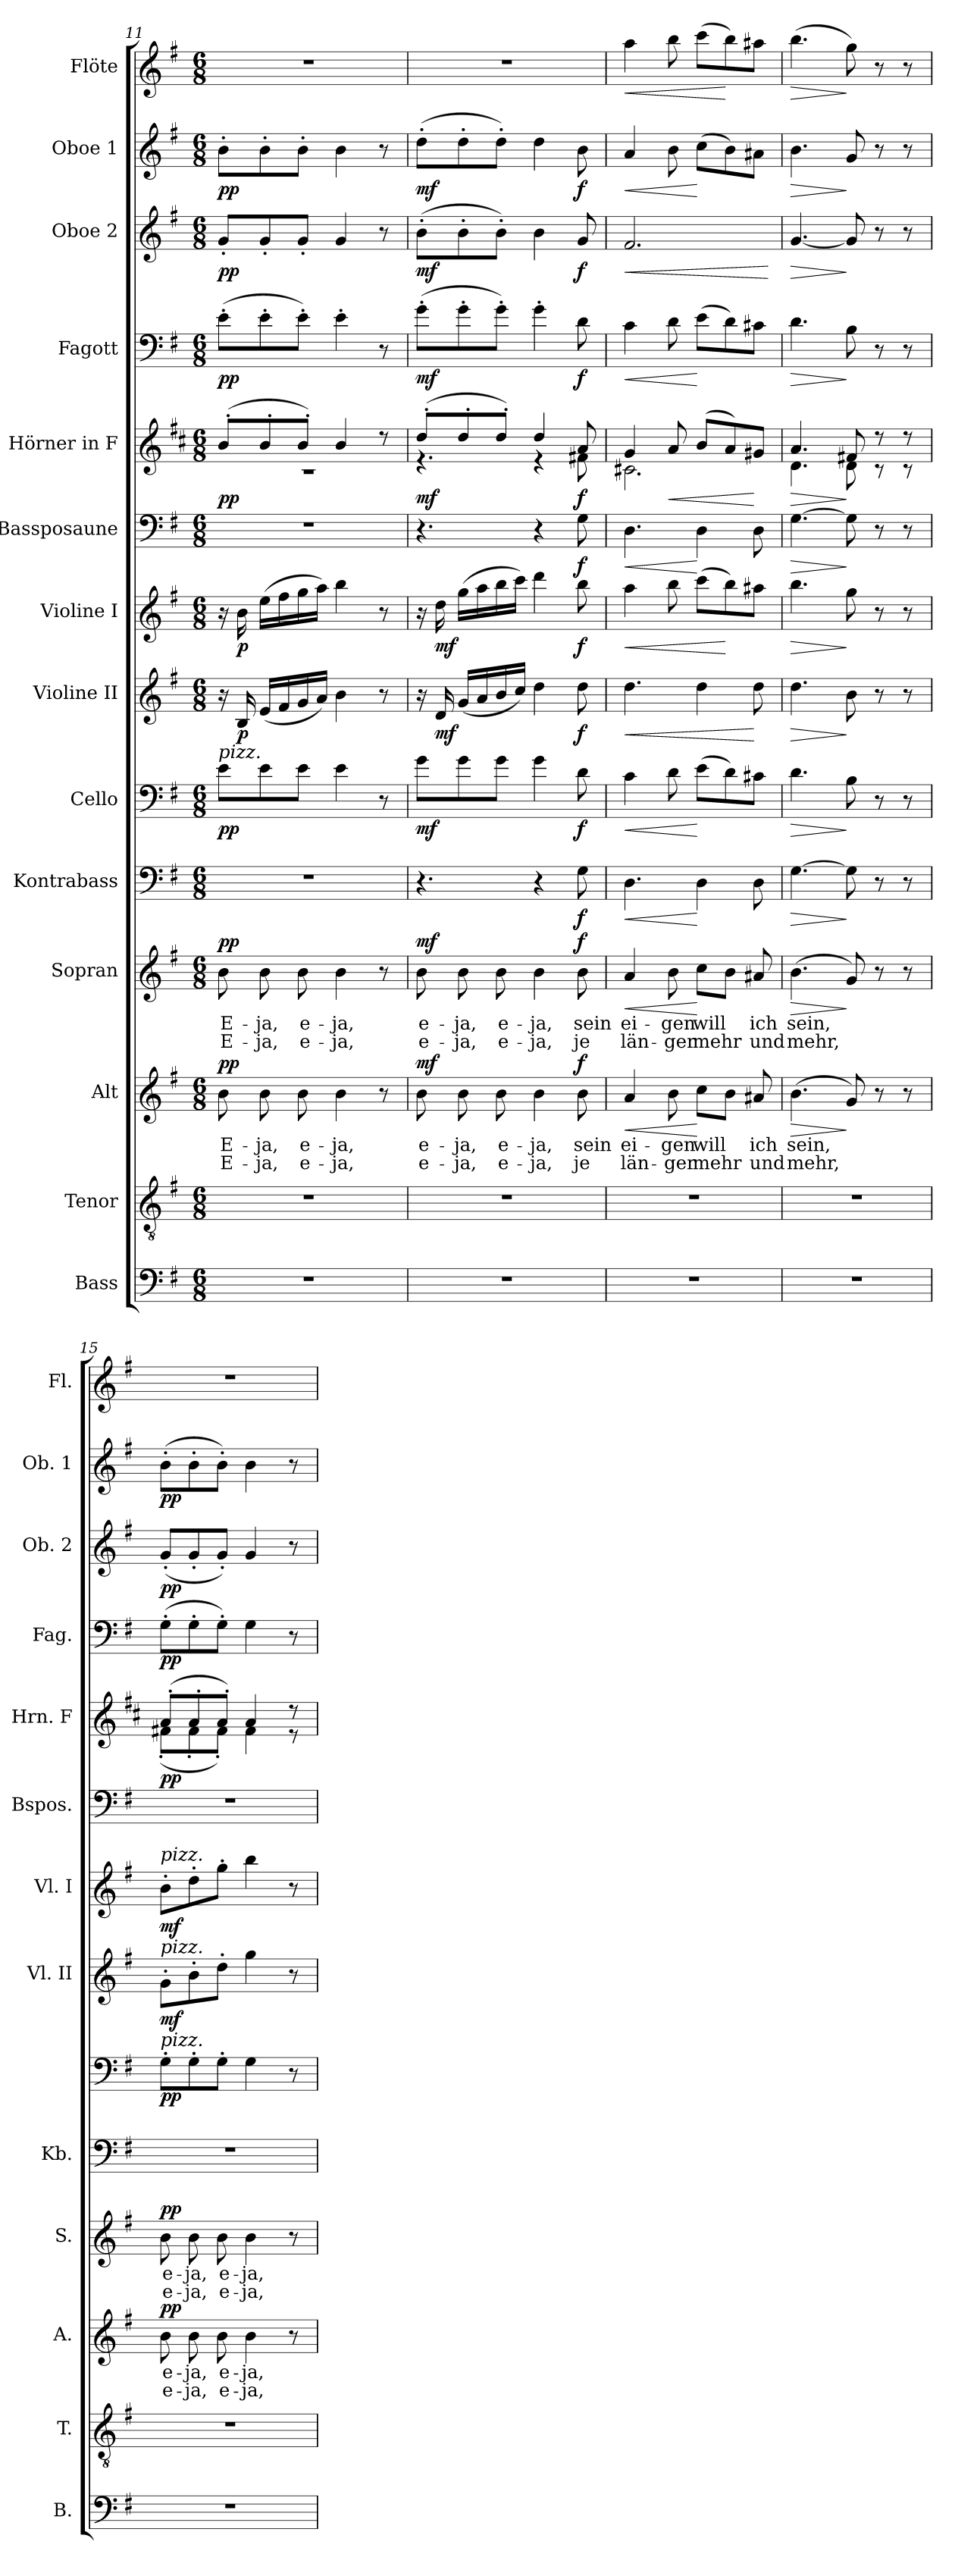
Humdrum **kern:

**kern	**kern	**kern	**text	**text	**dynam	**kern	**text	**text	**dynam	**kern	**dynam	**kern	**dynam	**kern	**dynam	**kern	**dynam	**kern	**dynam	**kern	**dynam	**kern	**dynam	**kern	**dynam	**kern	**dynam	**kern	**dynam
*part14	*part13	*part12	*part12	*part12	*part12	*part11	*part11	*part11	*part11	*part10	*part10	*part9	*part9	*part8	*part8	*part7	*part7	*part6	*part6	*part5	*part5	*part4	*part4	*part3	*part3	*part2	*part2	*part1	*part1
*staff14	*staff13	*staff12	*staff12	*staff12	*staff12	*staff11	*staff11	*staff11	*staff11	*staff10	*staff10	*staff9	*staff9	*staff8	*staff8	*staff7	*staff7	*staff6	*staff6	*staff5	*staff5	*staff4	*staff4	*staff3	*staff3	*staff2	*staff2	*staff1	*staff1
*I"Bass	*I"Tenor	*I"Alt	*	*	*	*I"Sopran	*	*	*	*I"Kontrabass	*	*I"Cello	*	*I"Violine II	*	*I"Violine I	*	*I"Bassposaune	*	*I"Hörner in F	*	*I"Fagott	*	*I"Oboe 2	*	*I"Oboe 1	*	*I"Flöte	*
*I'B.	*I'T.	*I'A.	*	*	*	*I'S.	*	*	*	*I'Kb.	*	*	*	*I'Vl. II	*	*I'Vl. I	*	*I'Bspos.	*	*I'Hrn. F	*	*I'Fag.	*	*I'Ob. 2	*	*I'Ob. 1	*	*I'Fl.	*
!!LO:PB:g=z
*clefF4	*clefGv2	*clefG2	*	*	*	*clefG2	*	*	*	*clefF4	*	*clefF4	*	*clefG2	*	*clefG2	*	*clefF4	*	*clefG2	*	*clefF4	*	*clefG2	*	*clefG2	*	*clefG2	*
*	*	*	*	*	*	*	*	*	*	*ITrd7c12	*	*	*	*	*	*	*	*	*	*ITrd4c7	*	*	*	*	*	*	*	*	*
*k[f#]	*k[f#]	*k[f#]	*	*	*	*k[f#]	*	*	*	*k[f#]	*	*k[f#]	*	*k[f#]	*	*k[f#]	*	*k[f#]	*	*k[f#]	*	*k[f#]	*	*k[f#]	*	*k[f#]	*	*k[f#]	*
*G:	*G:	*G:	*	*	*	*G:	*	*	*	*G:	*	*G:	*	*G:	*	*G:	*	*G:	*	*G:	*	*G:	*	*G:	*	*G:	*	*G:	*
*M6/8	*M6/8	*M6/8	*	*	*	*M6/8	*	*	*	*M6/8	*	*M6/8	*	*M6/8	*	*M6/8	*	*M6/8	*	*M6/8	*	*M6/8	*	*M6/8	*	*M6/8	*	*M6/8	*
=11	=11	=11	=11	=11	=11	=11	=11	=11	=11	=11	=11	=11	=11	=11	=11	=11	=11	=11	=11	=11	=11	=11	=11	=11	=11	=11	=11	=11	=11
*	*	*	*	*	*	*	*	*	*	*	*	*	*	*	*	*	*	*	*	*^	*	*	*	*	*	*	*	*	*
!	!	!	!	!	!	!	!	!	!	!	!	!LO:TX:a:i:t=pizz.	!	!	!	!	!	!	!	!	!	!	!	!	!	!	!	!	!	!
!	!	!	!LO:LY:b	!LO:LY:b	!LO:DY:a	!	!LO:LY:b	!LO:LY:b	!LO:DY:a	!	!	!	!LO:DY:b	!	!	!	!	!	!	!	!LO:N:vis=1	!LO:DY:b	!	!LO:DY:b	!	!LO:DY:b	!	!LO:DY:b	!	!
2.r	2.r	8b\	E-	E-	pp	8b\	E-	E-	pp	2.r	.	8e\L	pp	16r	.	16r	.	2.r	.	(>8e'>/L	2.rc	pp	(>8e'>\L	pp	8g'</L	pp	8b'>\L	pp	2.r	.
!	!	!	!	!	!	!	!	!	!	!	!	!	!	!	!LO:DY:b	!	!LO:DY:b	!	!	!	!	!	!	!	!	!	!	!	!	!
.	.	.	.	.	.	.	.	.	.	.	.	.	.	16B/	p	16b\	p	.	.	.	.	.	.	.	.	.	.	.	.	.
!	!	!	!LO:LY:b	!LO:LY:b	!	!	!LO:LY:b	!LO:LY:b	!	!	!	!	!	!	!	!	!	!	!	!	!	!	!	!	!	!	!	!	!	!
.	.	8b\	-ja,	-ja,	.	8b\	-ja,	-ja,	.	.	.	8e\	.	(<16e/LL	.	(>16ee\LL	.	.	.	8e'>/	.	.	8e'>\	.	8g'</	.	8b'>\	.	.	.
.	.	.	.	.	.	.	.	.	.	.	.	.	.	16f#/	.	16ff#\	.	.	.	.	.	.	.	.	.	.	.	.	.	.
!	!	!	!LO:LY:b	!LO:LY:b	!	!	!LO:LY:b	!LO:LY:b	!	!	!	!	!	!	!	!	!	!	!	!	!	!	!	!	!	!	!	!	!	!
.	.	8b\	e-	e-	.	8b\	e-	e-	.	.	.	8e\J	.	16g/	.	16gg\	.	.	.	8e'>/J)	.	.	8e'>\J)	.	8g'</J	.	8b'>\J	.	.	.
.	.	.	.	.	.	.	.	.	.	.	.	.	.	16a/JJ)	.	16aa\JJ)	.	.	.	.	.	.	.	.	.	.	.	.	.	.
!	!	!	!LO:LY:b	!LO:LY:b	!	!	!LO:LY:b	!LO:LY:b	!	!	!	!	!	!	!	!	!	!	!	!	!	!	!	!	!	!	!	!	!	!
.	.	4b\	-ja,	-ja,	.	4b\	-ja,	-ja,	.	.	.	4e\	.	4b\	.	4bb\	.	.	.	4e/	.	.	4e'>\	.	4g/	.	4b\	.	.	.
.	.	8r	.	.	.	8r	.	.	.	.	.	8r	.	8r	.	8r	.	.	.	8r	.	.	8r	.	8r	.	8r	.	.	.
=12	=12	=12	=12	=12	=12	=12	=12	=12	=12	=12	=12	=12	=12	=12	=12	=12	=12	=12	=12	=12	=12	=12	=12	=12	=12	=12	=12	=12	=12	=12
!	!	!	!LO:LY:b	!LO:LY:b	!LO:DY:a	!	!LO:LY:b	!LO:LY:b	!LO:DY:a	!	!	!	!LO:DY:b	!	!	!	!	!	!	!	!	!LO:DY:b	!	!LO:DY:b	!	!LO:DY:b	!	!LO:DY:b	!	!
2.r	2.r	8b\	e-	e-	mf	8b\	e-	e-	mf	4.r	.	8g\L	mf	16r	.	16r	.	4.r	.	(>8g'>/L	4.re	mf	(>8g'>\L	mf	(>8b'>\L	mf	(>8dd'>\L	mf	2.r	.
!	!	!	!	!	!	!	!	!	!	!	!	!	!	!	!LO:DY:b	!	!LO:DY:b	!	!	!	!	!	!	!	!	!	!	!	!	!
.	.	.	.	.	.	.	.	.	.	.	.	.	.	16d/	mf	16dd\	mf	.	.	.	.	.	.	.	.	.	.	.	.	.
!	!	!	!LO:LY:b	!LO:LY:b	!	!	!LO:LY:b	!LO:LY:b	!	!	!	!	!	!	!	!	!	!	!	!	!	!	!	!	!	!	!	!	!	!
.	.	8b\	-ja,	-ja,	.	8b\	-ja,	-ja,	.	.	.	8g\	.	(<16g/LL	.	(>16gg\LL	.	.	.	8g'>/	.	.	8g'>\	.	8b'>\	.	8dd'>\	.	.	.
.	.	.	.	.	.	.	.	.	.	.	.	.	.	16a/	.	16aa\	.	.	.	.	.	.	.	.	.	.	.	.	.	.
!	!	!	!LO:LY:b	!LO:LY:b	!	!	!LO:LY:b	!LO:LY:b	!	!	!	!	!	!	!	!	!	!	!	!	!	!	!	!	!	!	!	!	!	!
.	.	8b\	e-	e-	.	8b\	e-	e-	.	.	.	8g\J	.	16b/	.	16bb\	.	.	.	8g'>/J)	.	.	8g'>\J)	.	8b'>\J)	.	8dd'>\J)	.	.	.
.	.	.	.	.	.	.	.	.	.	.	.	.	.	16cc/JJ)	.	16ccc\JJ)	.	.	.	.	.	.	.	.	.	.	.	.	.	.
!	!	!	!LO:LY:b	!LO:LY:b	!	!	!LO:LY:b	!LO:LY:b	!	!	!	!	!	!	!	!	!	!	!	!	!	!	!	!	!	!	!	!	!	!
.	.	4b\	-ja,	-ja,	.	4b\	-ja,	-ja,	.	4r	.	4g\	.	4dd\	.	4ddd\	.	4r	.	4g/	4re	.	4g'>\	.	4b\	.	4dd\	.	.	.
!	!	!	!LO:LY:b	!LO:LY:b	!LO:DY:a	!	!LO:LY:b	!LO:LY:b	!LO:DY:a	!	!LO:DY:b	!	!LO:DY:b	!	!LO:DY:b	!	!LO:DY:b	!	!LO:DY:b	!	!	!LO:DY:b	!	!LO:DY:b	!	!LO:DY:b	!	!LO:DY:b	!	!
.	.	8b\	sein	je	f	8b\	sein	je	f	8GG\	f	8d\	f	8dd\	f	8bb\	f	8G\	f	8d/	8Bn\	f	8d\	f	8g/	f	8b\	f	.	.
=13	=13	=13	=13	=13	=13	=13	=13	=13	=13	=13	=13	=13	=13	=13	=13	=13	=13	=13	=13	=13	=13	=13	=13	=13	=13	=13	=13	=13	=13	=13
!	!	!	!LO:LY:b	!LO:LY:b	!LO:HP:b	!	!LO:LY:b	!LO:LY:b	!LO:HP:b	!	!LO:HP:b	!	!LO:HP:b	!	!LO:HP:b	!	!LO:HP:b	!	!LO:HP:b	!	!	!	!	!LO:HP:b	!	!LO:HP:b	!	!LO:HP:b	!	!LO:HP:b
2.r	2.r	4a/	ei-	län-	<	4a/	ei-	län-	<	4.DD\	<	4c\	<	4.dd\	<	4aa\	<	4.D\	<	4c/	2.F#X\	.	4c\	<	2.f#/	<	4a/	<	4aa\	<
!	!	!	!LO:LY:b	!LO:LY:b	!	!	!LO:LY:b	!LO:LY:b	!	!	!	!	!	!	!	!	!	!	!	!	!	!LO:HP:b	!	!	!	!	!	!	!	!
.	.	8b\	-gen	-ger	.	8b\	-gen	-ger	.	.	.	8d\	.	.	.	8bb\	.	.	.	8d/	.	<	8d\	.	.	.	8b\	.	8bb\	.
!	!	!	!LO:LY:b	!LO:LY:b	!	!	!LO:LY:b	!LO:LY:b	!	!	!	!	!	!	!	!	!	!	!	!	!	!	!	!	!	!	!	!	!	!
.	.	8cc\L	will	mehr	[	8cc\L	will	mehr	[	4DD\	[	(>8e\L	[	4dd\	.	(>8ccc\L	.	4D\	[	(<8e/L	.	.	(>8e\L	[	.	.	(>8cc\L	[	(>8ccc\L	.
.	.	8b\J	.	.	.	8b\J	.	.	.	.	.	8d\)	.	.	.	8bb\)	[	.	.	8d/)	.	.	8d\)	.	.	.	8b\)	.	8bb\)	[
!	!	!	!LO:LY:b	!LO:LY:b	!	!	!LO:LY:b	!LO:LY:b	!	!	!	!	!	!	!	!	!	!	!	!	!	!	!	!	!	!	!	!	!	!
.	.	8a#X/	ich	und	.	8a#X/	ich	und	.	8DD\	.	8c#X\J	.	8dd\	[	8aa#X\J	.	8D\	.	8c#X/J	.	[	8c#X\J	.	.	.	8a#X\J	.	8aa#X\J	.
*	*	*	*	*	*	*	*	*	*	*	*	*	*	*	*	*	*	*	*	*v	*v	*	*	*	*	*	*	*	*	*
.	.	.	.	.	.	.	.	.	.	.	.	.	.	.	.	.	.	.	.	.	.	.	.	.	[	.	.	.	.
=14	=14	=14	=14	=14	=14	=14	=14	=14	=14	=14	=14	=14	=14	=14	=14	=14	=14	=14	=14	=14	=14	=14	=14	=14	=14	=14	=14	=14	=14
!	!	!	!LO:LY:b	!LO:LY:b	!LO:HP:b	!	!LO:LY:b	!LO:LY:b	!LO:HP:b	!	!LO:HP:b	!	!LO:HP:b	!	!LO:HP:b	!	!LO:HP:b	!	!LO:HP:b	!	!LO:HP:b	!	!LO:HP:b	!	!LO:HP:b	!	!LO:HP:b	!	!LO:HP:b
*	*	*	*	*	*	*	*	*	*	*	*	*	*	*	*	*	*	*	*	*^	*	*	*	*	*	*	*	*	*
2.r	2.r	(>4.b\	sein,	mehr,	>	(>4.b\	sein,	mehr,	>	[4.GG\	>	4.d\	>	4.dd\	>	4.bb\	>	[4.G\	>	4.d/	4.G\	>	4.d\	>	[4.g/	>	4.b\	>	(>4.bb\	>
.	.	8g/)	.	.	]	8g/)	.	.	]	8GG\]	]	8B\	]	8b\	]	8gg\	]	8G\]	]	8Bn/	8G\	]	8B\	]	8g/]	]	8g/	]	8gg\)	]
.	.	8r	.	.	.	8r	.	.	.	8r	.	8r	.	8r	.	8r	.	8r	.	8r	8r	.	8r	.	8r	.	8r	.	8r	.
.	.	8r	.	.	.	8r	.	.	.	8r	.	8r	.	8r	.	8r	.	8r	.	8r	8r	.	8r	.	8r	.	8r	.	8r	.
=15	=15	=15	=15	=15	=15	=15	=15	=15	=15	=15	=15	=15	=15	=15	=15	=15	=15	=15	=15	=15	=15	=15	=15	=15	=15	=15	=15	=15	=15	=15
!	!	!	!	!	!	!	!	!	!	!	!	!	!	!	!	!LO:TX:a:i:t=pizz.	!	!	!	!	!	!	!	!	!	!	!	!	!	!
!	!	!	!	!	!	!	!	!	!	!	!	!	!	!LO:TX:a:i:t=pizz.	!	!	!	!	!	!	!	!	!	!	!	!	!	!	!	!
!	!	!	!	!	!	!	!	!	!	!	!	!LO:TX:a:i:t=pizz.	!	!	!	!	!	!	!	!	!	!	!	!	!	!	!	!	!	!
!	!	!	!LO:LY:b	!LO:LY:b	!LO:DY:a	!	!LO:LY:b	!LO:LY:b	!LO:DY:a	!	!	!	!LO:DY:b	!	!LO:DY:b	!	!LO:DY:b	!	!	!	!	!LO:DY:b	!	!LO:DY:b	!	!LO:DY:b	!	!LO:DY:b	!	!
2.r	2.r	8b\	e-	e-	pp	8b\	e-	e-	pp	2.r	.	8G'>\L	pp	8g'>\L	mf	8b'>\L	mf	2.r	.	(>8d'>/L	(<8Bn'<\L	pp	(>8G'>\L	pp	(<8g'</L	pp	(>8b'>\L	pp	2.r	.
!	!	!	!LO:LY:b	!LO:LY:b	!	!	!LO:LY:b	!LO:LY:b	!	!	!	!	!	!	!	!	!	!	!	!	!	!	!	!	!	!	!	!	!	!
.	.	8b\	-ja,	-ja,	.	8b\	-ja,	-ja,	.	.	.	8G'>\	.	8b'>\	.	8dd'>\	.	.	.	8d'>/	8B'<\	.	8G'>\	.	8g'</	.	8b'>\	.	.	.
!	!	!	!LO:LY:b	!LO:LY:b	!	!	!LO:LY:b	!LO:LY:b	!	!	!	!	!	!	!	!	!	!	!	!	!	!	!	!	!	!	!	!	!	!
.	.	8b\	e-	e-	.	8b\	e-	e-	.	.	.	8G'>\J	.	8dd'>\J	.	8gg'>\J	.	.	.	8d'>/J)	8B'<\J)	.	8G'>\J)	.	8g'</J)	.	8b'>\J)	.	.	.
!	!	!	!LO:LY:b	!LO:LY:b	!	!	!LO:LY:b	!LO:LY:b	!	!	!	!	!	!	!	!	!	!	!	!	!	!	!	!	!	!	!	!	!	!
.	.	4b\	-ja,	-ja,	.	4b\	-ja,	-ja,	.	.	.	4G\	.	4gg\	.	4bb\	.	.	.	4d/	4B\	.	4G\	.	4g/	.	4b\	.	.	.
.	.	8r	.	.	.	8r	.	.	.	.	.	8r	.	8r	.	8r	.	.	.	8r	8r	.	8r	.	8r	.	8r	.	.	.
*	*	*	*	*	*	*	*	*	*	*	*	*	*	*	*	*	*	*	*	*v	*v	*	*	*	*	*	*	*	*	*
=	=	=	=	=	=	=	=	=	=	=	=	=	=	=	=	=	=	=	=	=	=	=	=	=	=	=	=	=	=
*-	*-	*-	*-	*-	*-	*-	*-	*-	*-	*-	*-	*-	*-	*-	*-	*-	*-	*-	*-	*-	*-	*-	*-	*-	*-	*-	*-	*-	*-
